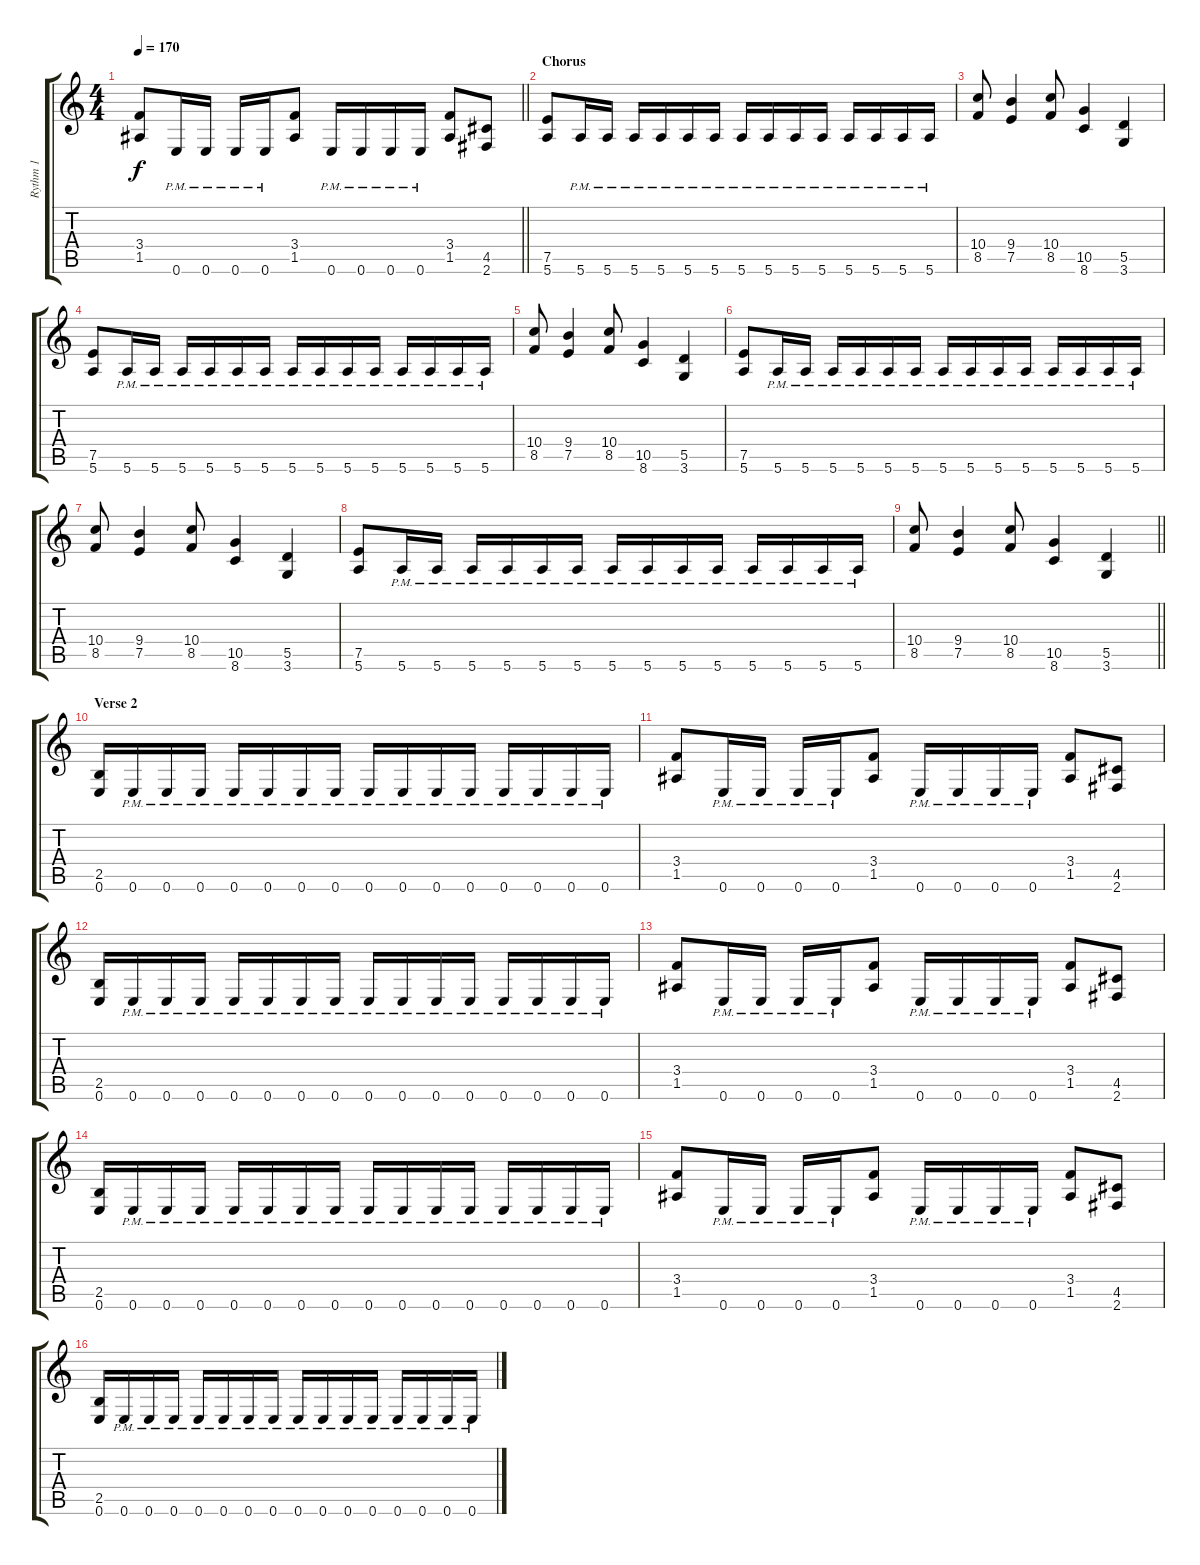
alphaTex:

\track ("Rythm 1" "Rythm 1") {instrument overdrivenguitar}
\staff {score tabs}
\tuning (E4 B3 G3 D3 A2 E2) {hide}
\ts (4 4)
\tempo 170
\clef g2
\barLineRight lightlight
\ks c
(3.4 1.5).8{dy f} 0.6{pm}.16 0.6{pm}.16 0.6{pm}.16 0.6{pm}.16 (3.4 1.5).8 0.6{pm}.16 0.6{pm}.16 0.6{pm}.16 0.6{pm}.16 (3.4 1.5).8 (4.5 2.6).8 |
\section ("" "Chorus")
(7.5 5.6).8 5.6{pm}.16 5.6{pm}.16 5.6{pm}.16 5.6{pm}.16 5.6{pm}.16 5.6{pm}.16 5.6{pm}.16 5.6{pm}.16 5.6{pm}.16 5.6{pm}.16 5.6{pm}.16 5.6{pm}.16 5.6{pm}.16 5.6{pm}.16 |
(10.4 8.5).8 (9.4 7.5).4 (10.4 8.5).8 (10.5 8.6).4 (5.5 3.6).4 |
(7.5 5.6).8 5.6{pm}.16 5.6{pm}.16 5.6{pm}.16 5.6{pm}.16 5.6{pm}.16 5.6{pm}.16 5.6{pm}.16 5.6{pm}.16 5.6{pm}.16 5.6{pm}.16 5.6{pm}.16 5.6{pm}.16 5.6{pm}.16 5.6{pm}.16 |
(10.4 8.5).8 (9.4 7.5).4 (10.4 8.5).8 (10.5 8.6).4 (5.5 3.6).4 |
(7.5 5.6).8 5.6{pm}.16 5.6{pm}.16 5.6{pm}.16 5.6{pm}.16 5.6{pm}.16 5.6{pm}.16 5.6{pm}.16 5.6{pm}.16 5.6{pm}.16 5.6{pm}.16 5.6{pm}.16 5.6{pm}.16 5.6{pm}.16 5.6{pm}.16 |
(10.4 8.5).8 (9.4 7.5).4 (10.4 8.5).8 (10.5 8.6).4 (5.5 3.6).4 |
(7.5 5.6).8 5.6{pm}.16 5.6{pm}.16 5.6{pm}.16 5.6{pm}.16 5.6{pm}.16 5.6{pm}.16 5.6{pm}.16 5.6{pm}.16 5.6{pm}.16 5.6{pm}.16 5.6{pm}.16 5.6{pm}.16 5.6{pm}.16 5.6{pm}.16 |
\barLineRight lightlight
(10.4 8.5).8 (9.4 7.5).4 (10.4 8.5).8 (10.5 8.6).4 (5.5 3.6).4 |
\section ("" "Verse 2")
(2.5 0.6).16 0.6{pm}.16 0.6{pm}.16 0.6{pm}.16 0.6{pm}.16 0.6{pm}.16 0.6{pm}.16 0.6{pm}.16 0.6{pm}.16 0.6{pm}.16 0.6{pm}.16 0.6{pm}.16 0.6{pm}.16 0.6{pm}.16 0.6{pm}.16 0.6{pm}.16 |
(3.4 1.5).8 0.6{pm}.16 0.6{pm}.16 0.6{pm}.16 0.6{pm}.16 (3.4 1.5).8 0.6{pm}.16 0.6{pm}.16 0.6{pm}.16 0.6{pm}.16 (3.4 1.5).8 (4.5 2.6).8 |
(2.5 0.6).16 0.6{pm}.16 0.6{pm}.16 0.6{pm}.16 0.6{pm}.16 0.6{pm}.16 0.6{pm}.16 0.6{pm}.16 0.6{pm}.16 0.6{pm}.16 0.6{pm}.16 0.6{pm}.16 0.6{pm}.16 0.6{pm}.16 0.6{pm}.16 0.6{pm}.16 |
(3.4 1.5).8 0.6{pm}.16 0.6{pm}.16 0.6{pm}.16 0.6{pm}.16 (3.4 1.5).8 0.6{pm}.16 0.6{pm}.16 0.6{pm}.16 0.6{pm}.16 (3.4 1.5).8 (4.5 2.6).8 |
(2.5 0.6).16 0.6{pm}.16 0.6{pm}.16 0.6{pm}.16 0.6{pm}.16 0.6{pm}.16 0.6{pm}.16 0.6{pm}.16 0.6{pm}.16 0.6{pm}.16 0.6{pm}.16 0.6{pm}.16 0.6{pm}.16 0.6{pm}.16 0.6{pm}.16 0.6{pm}.16 |
(3.4 1.5).8 0.6{pm}.16 0.6{pm}.16 0.6{pm}.16 0.6{pm}.16 (3.4 1.5).8 0.6{pm}.16 0.6{pm}.16 0.6{pm}.16 0.6{pm}.16 (3.4 1.5).8 (4.5 2.6).8 |
(2.5 0.6).16 0.6{pm}.16 0.6{pm}.16 0.6{pm}.16 0.6{pm}.16 0.6{pm}.16 0.6{pm}.16 0.6{pm}.16 0.6{pm}.16 0.6{pm}.16 0.6{pm}.16 0.6{pm}.16 0.6{pm}.16 0.6{pm}.16 0.6{pm}.16 0.6{pm}.16
